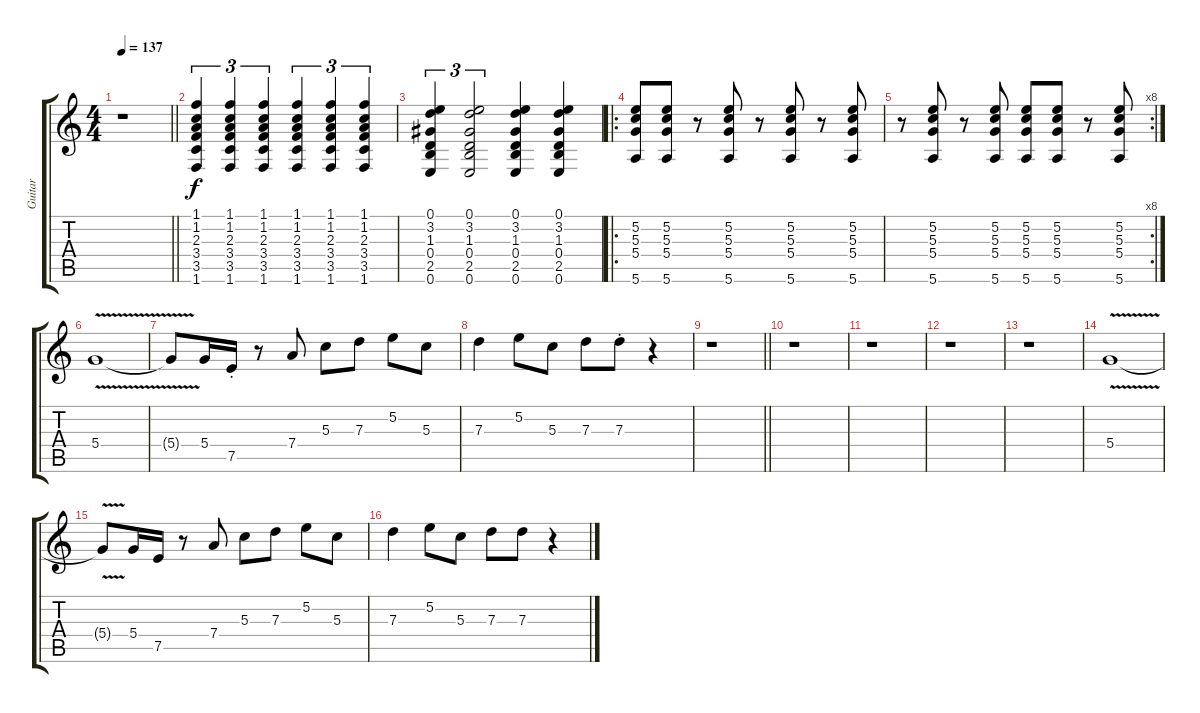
\track ("Guitar" "Guitar") {instrument overdrivenguitar}
\staff {score tabs}
\tuning (E4 B3 G3 D3 A2 E2) {hide}
\ts (4 4)
\tempo 137
\clef g2
\barLineRight lightlight
\ks c
r.1{dy f} |
(1.1 1.2 2.3 3.4 3.5 1.6).4{tu (3 2)} (1.1 1.2 2.3 3.4 3.5 1.6).4{tu (3 2)} (1.1 1.2 2.3 3.4 3.5 1.6).4{tu (3 2)} (1.1 1.2 2.3 3.4 3.5 1.6).4{tu (3 2)} (1.1 1.2 2.3 3.4 3.5 1.6).4{tu (3 2)} (1.1 1.2 2.3 3.4 3.5 1.6).4{tu (3 2)} |
(0.1 3.2 1.3 0.4 2.5 0.6).4{tu (3 2)} (0.1 3.2 1.3 0.4 2.5 0.6).2{tu (3 2)} (0.1 3.2 1.3 0.4 2.5 0.6).4 (0.1 3.2 1.3 0.4 2.5 0.6).4 |
\ro
(5.2 5.3 5.4 5.6).8 (5.2 5.3 5.4 5.6).8 r.8 (5.2 5.3 5.4 5.6).8 r.8 (5.2 5.3 5.4 5.6).8 r.8 (5.2 5.3 5.4 5.6).8 |
\rc 8
r.8 (5.2 5.3 5.4 5.6).8 r.8 (5.2 5.3 5.4 5.6).8 (5.2 5.3 5.4 5.6).8 (5.2 5.3 5.4 5.6).8 r.8 (5.2 5.3 5.4 5.6).8 |
5.4{v}.1 |
5.4{v t}.8 5.4.16 7.5{st}.16 r.8 7.4.8 5.3.8 7.3.8 5.2.8 5.3.8 |
7.3.4 5.2.8 5.3.8 7.3.8 7.3{st}.8 r.4 |
\barLineRight lightlight
r.1 |
r.1 |
r.1 |
r.1 |
r.1 |
5.4{v}.1 |
5.4{v t}.8 5.4.16 7.5.16 r.8 7.4.8 5.3.8 7.3.8 5.2.8 5.3.8 |
7.3.4 5.2.8 5.3.8 7.3.8 7.3.8 r.4
